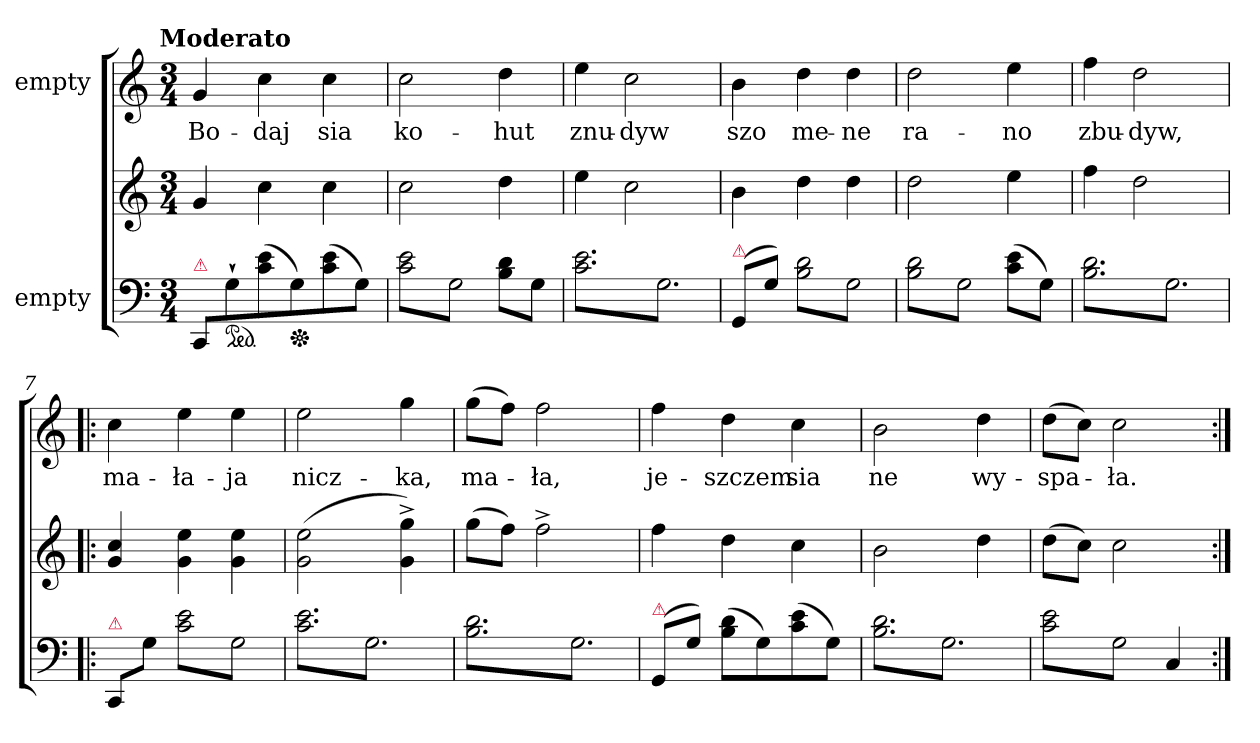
**kern	**kern	**kern	**text
*part2	*part2	*part1	*part1
*staff3	*staff2	*staff1	*staff1
*I"empty	*	*I"empty	*
*clefF4	*clefG2	*clefG2	*
*k[]	*k[]	*k[]	*
*C:	*C:	*C:	*
!!LO:TX:omd:t=Moderato
*M3/4	*M3/4	*M3/4	*
*MM92	*MM92	*MM92	*
=1	=1	=1	=1
!LO:TX:a:color=crimson:t=⚠	!	!	!
8CC/L	4g/	4g/	Bo-
*ped	*	*	*
8G`\	.	.	.
(8c\ 8e\	4cc\	4cc\	-daj
*Xped	*	*	*
8G\)	.	.	.
(8c\ 8e\	4cc\	4cc\	sia
8G\J)	.	.	.
=2	=2	=2	=2
*tremolo	*	*	*
8c\ 8e\L	2cc\	2cc\	ko-
8G\	.	.	.
8c\ 8e\	.	.	.
8G\J	.	.	.
*Xtremolo	*	*	*
8B\ 8d\L	4dd\	4dd\	-hut
8G\J	.	.	.
=3	=3	=3	=3
*tremolo	*	*	*
8c\ 8e\L	4ee\	4ee\	znu-
8G\	.	.	.
8c\ 8e\	2cc\	2cc\	-dyw
8G\	.	.	.
8c\ 8e\	.	.	.
8G\J	.	.	.
*Xtremolo	*	*	*
=4	=4	=4	=4
!LO:TX:a:color=crimson:t=⚠	!	!	!
(8GG/L	4b\	4b\	szo
8G\J)	.	.	.
*tremolo	*	*	*
(8B\ 8d\L	4dd\	4dd\	me-
8G\)	.	.	.
8B\ 8d\	4dd\	4dd\	-ne
8G\)J	.	.	.
=5	=5	=5	=5
(8B\ 8d\L	2dd\	2dd\	ra-
8G\)	.	.	.
8B\ 8d\	.	.	.
8G\)J	.	.	.
*Xtremolo	*	*	*
(8c\ 8e\L	4ee\	4ee\	-no
8G\J)	.	.	.
=6	=6	=6	=6
*tremolo	*	*	*
(8B\ 8d\L	4ff\	4ff\	zbu-
8G\)	.	.	.
8B\ 8d\	2dd\	2dd\	-dyw,
8G\)	.	.	.
8B\ 8d\	.	.	.
8G\)J	.	.	.
*Xtremolo	*	*	*
=7!|:	=7!|:	=7!|:	=7!|:
!LO:TX:a:color=crimson:t=⚠	!	!	!
8CC/L	4g/ 4cc/	4cc\	ma-
8G\J	.	.	.
*tremolo	*	*	*
(8c\ 8e\L	4g\ 4ee\	4ee\	-ła-
8G\)	.	.	.
8c\ 8e\	4g\ 4ee\	4ee\	-ja
8G\)J	.	.	.
=8	=8	=8	=8
(8c\ 8e\L	(2g\ 2ee\	2ee\	nicz-
8G\)	.	.	.
8c\ 8e\	.	.	.
8G\)	.	.	.
8c\ 8e\	4g^<\ 4gg^<\)	4gg\	-ka,
8G\)J	.	.	.
=9	=9	=9	=9
8B\ 8d\L	(8gg\L	(8gg\L	ma-
8G\	8ff\J)	8ff\J)	.
8B\ 8d\	2ff^<\	2ff\	-ła,
8G\	.	.	.
8B\ 8d\	.	.	.
8G\J	.	.	.
*Xtremolo	*	*	*
=10	=10	=10	=10
!LO:TX:a:color=crimson:t=⚠	!	!	!
(8GG/L	4ff\	4ff\	je-
8G\J)	.	.	.
(8B\ 8d\L	4dd\	4dd\	-szczem
8G\)	.	.	.
(8c\ 8e\	4cc\	4cc\	sia
8G\J)	.	.	.
=11	=11	=11	=11
*tremolo	*	*	*
(8B\ 8d\L	2b\	2b\	ne
8G\)	.	.	.
8B\ 8d\	.	.	.
8G\)	.	.	.
8B\ 8d\	4dd\	4dd\	wy-
8G\)J	.	.	.
=12	=12	=12	=12
(8c\ 8e\L	(8dd\L	(8dd\L	-spa-
8G\)	8cc\J)	8cc\J)	.
8c\ 8e\	2cc\	2cc\	-ła.
8G\)J	.	.	.
*Xtremolo	*	*	*
4C/	.	.	.
.	.	.	.
=:|!	=:|!	=:|!	=:|!
*-	*-	*-	*-
